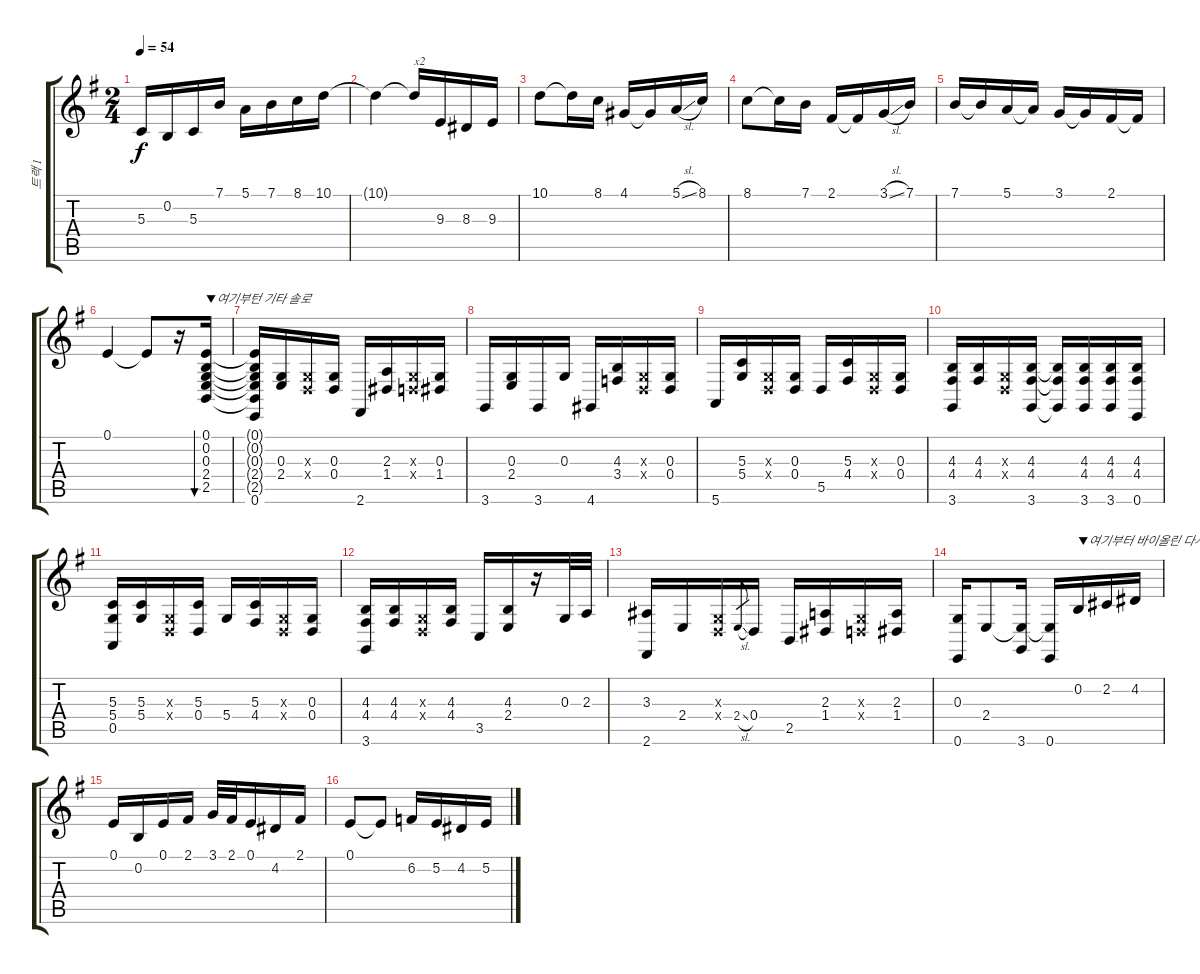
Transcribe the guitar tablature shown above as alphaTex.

\track ("트랙 1" "트랙 1") {instrument violin}
\staff {score tabs}
\tuning (E4 B3 G3 D3 A2 E2) {hide}
\ts (2 4)
\tempo 54
\clef g2
\ks g
5.3.16{dy f} 0.2.16 5.3.16 7.1.16 5.1.16 7.1.16 8.1.16 10.1.16 |
10.1{t}.4 10.1{t}.16{txt "x2"} 9.3.16 8.3.16 9.3.16 |
10.1.8 10.1{t}.16 8.1.16 4.1.16 4.1{t}.16 5.1{sl}.16 8.1.16 |
8.1.8 8.1{t}.16 7.1.16 2.1.16 2.1{t}.16 3.1{sl}.16 7.1.16 |
7.1.16 7.1{t}.16 5.1.16 5.1{t}.16 3.1.16 3.1{t}.16 2.1.16 2.1{t}.16 |
0.1.4 0.1{t}.8 r.16 (0.1 0.2 0.3 2.4 2.5).16{bu 120 txt "▼여기부턴 기타 솔로"} |
(0.1{t} 0.2{t} 0.3{t} 2.4{t} 2.5{t} 0.6).16 (0.3 2.4).16 (0.3{x} 0.4{x}).16 (0.3 0.4).16 2.6.16 (2.3 1.4).16 (0.3{x} 0.4{x}).16 (0.3 1.4).16 |
3.6.16 (0.3 2.4).16 3.6.16 0.3.16 4.6.16 (4.3 3.4).16 (0.3{x} 0.4{x}).16 (0.3 0.4).16 |
5.6.16 (5.3 5.4).16 (0.3{x} 0.4{x}).16 (0.3 0.4).16 5.5.16 (5.3 4.4).16 (0.3{x} 0.4{x}).16 (0.3 0.4).16 |
(4.3 4.4 3.6).16 (4.3 4.4).16 (0.3{x} 0.4{x}).16 (4.3 4.4 3.6).16 (4.3{t} 4.4{t} 3.6{t}).16 (4.3 4.4 3.6).16 (4.3 4.4 3.6).16 (4.3 4.4 0.6).16 |
(5.3 5.4 0.5).16 (5.3 5.4).16 (0.3{x} 0.4{x}).16 (5.3 0.4).16 5.4.16 (5.3 4.4).16 (0.3{x} 0.4{x}).16 (0.3 0.4).16 |
(4.3 4.4 3.6).16 (4.3 4.4).16 (0.3{x} 0.4{x}).16 (4.3 4.4).16 3.5.16 (4.3 2.4).16 r.16 0.3.32 2.3.32 |
(3.3 2.6).16 2.4.16 (0.3{x} 0.4{x}).16 2.4{sl}.8{gr} 0.4.16 2.5.16 (2.3 1.4).16 (0.3{x} 0.4{x}).16 (2.3 1.4).16 |
(0.3 0.6).16 2.4.8 (2.4{t} 3.6).16 (2.4{t} 0.6).16 0.2.16{txt "▼여기부터 바이올린 다시 시작"} 2.2.16 4.2.16 |
0.1.16 0.2.16 0.1.16 2.1.16 3.1.32 2.1.32 0.1.16 4.2.16 2.1.16 |
0.1.8 0.1{t}.8 6.2.16 5.2.16 4.2.16 5.2.16
